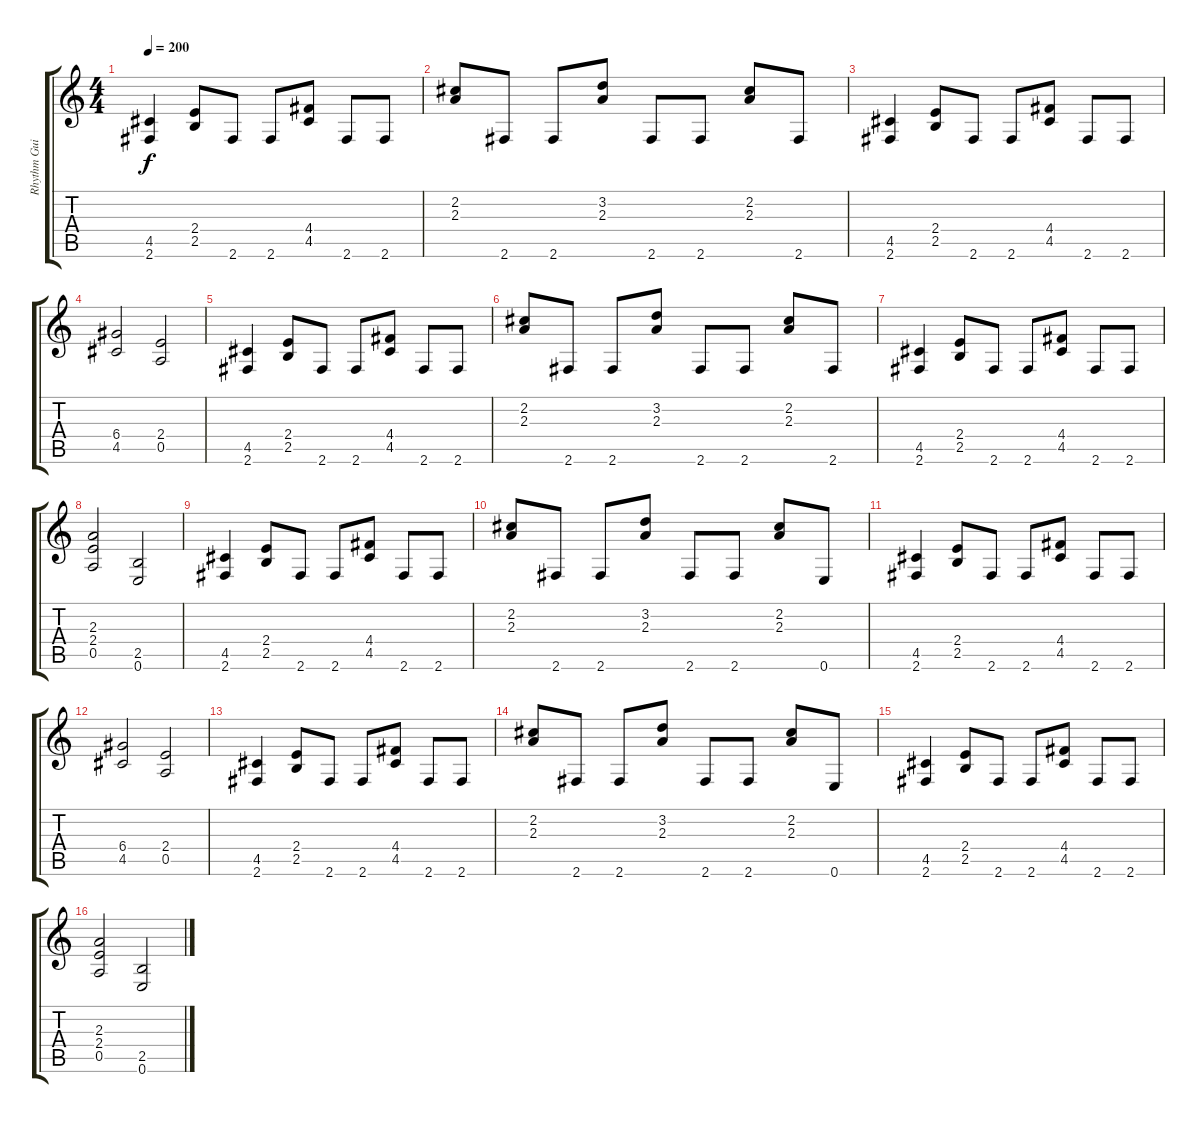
\track ("Rhythm Guitar" "Rhythm Gui") {instrument distortionguitar}
\staff {score tabs}
\tuning (E4 B3 G3 D3 A2 E2) {hide}
\ts (4 4)
\tempo 200
\clef g2
\ks c
(4.5 2.6).4{dy f} (2.4 2.5).8 2.6.8 2.6.8 (4.4 4.5).8 2.6.8 2.6.8 |
(2.2 2.3).8 2.6.8 2.6.8 (3.2 2.3).8 2.6.8 2.6.8 (2.2 2.3).8 2.6.8 |
(4.5 2.6).4 (2.4 2.5).8 2.6.8 2.6.8 (4.4 4.5).8 2.6.8 2.6.8 |
(6.4 4.5).2 (2.4 0.5).2 |
(4.5 2.6).4 (2.4 2.5).8 2.6.8 2.6.8 (4.4 4.5).8 2.6.8 2.6.8 |
(2.2 2.3).8 2.6.8 2.6.8 (3.2 2.3).8 2.6.8 2.6.8 (2.2 2.3).8 2.6.8 |
(4.5 2.6).4 (2.4 2.5).8 2.6.8 2.6.8 (4.4 4.5).8 2.6.8 2.6.8 |
(2.3 2.4 0.5).2 (2.5 0.6).2 |
(4.5 2.6).4 (2.4 2.5).8 2.6.8 2.6.8 (4.4 4.5).8 2.6.8 2.6.8 |
(2.2 2.3).8 2.6.8 2.6.8 (3.2 2.3).8 2.6.8 2.6.8 (2.2 2.3).8 0.6.8 |
(4.5 2.6).4 (2.4 2.5).8 2.6.8 2.6.8 (4.4 4.5).8 2.6.8 2.6.8 |
(6.4 4.5).2 (2.4 0.5).2 |
(4.5 2.6).4 (2.4 2.5).8 2.6.8 2.6.8 (4.4 4.5).8 2.6.8 2.6.8 |
(2.2 2.3).8 2.6.8 2.6.8 (3.2 2.3).8 2.6.8 2.6.8 (2.2 2.3).8 0.6.8 |
(4.5 2.6).4 (2.4 2.5).8 2.6.8 2.6.8 (4.4 4.5).8 2.6.8 2.6.8 |
(2.3 2.4 0.5).2 (2.5 0.6).2
